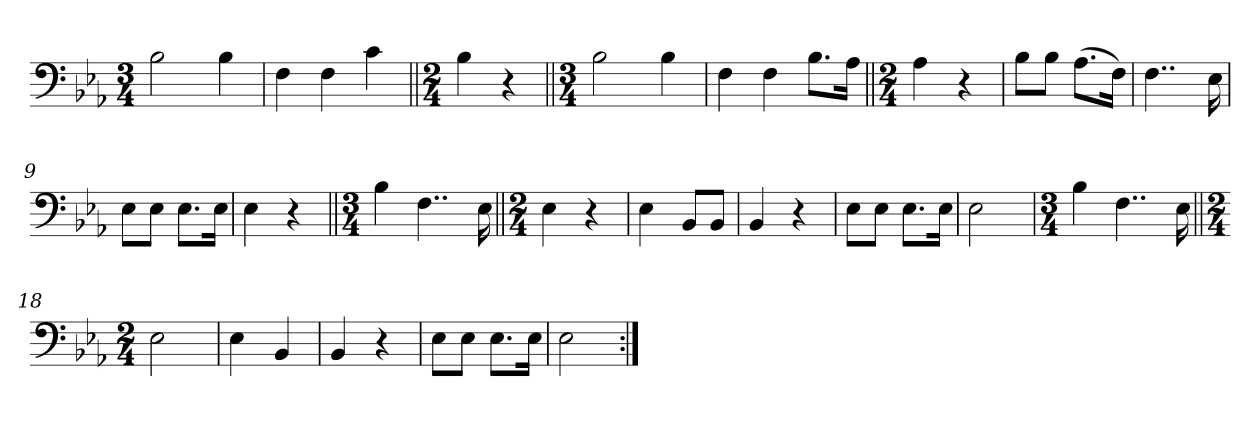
**kern
*part1
*staff1
*clefF4
*k[b-e-a-]
*M3/4
=1
2B-\
4B-\
=2
4F\
4F\
4c\
=3||
*M2/4
4B-\
4r
=4||
*M3/4
2B-\
4B-\
=5
4F\
4F\
8.B-\L
16A-\Jk
=6||
*M2/4
4A-\
4r
=7
8B-\L
8B-\J
(8.A-\L
16F\Jk)
=8
4..F\
16E-\
=9
8E-\L
8E-\J
8.E-\L
16E-\Jk
=10
4E-\
4r
=11||
*M3/4
4B-\
4..F\
16E-\
=12||
*M2/4
4E-\
4r
=13
4E-\
8BB-/L
8BB-/J
=14
4BB-/
4r
=15
8E-\L
8E-\J
8.E-\L
16E-\Jk
=16
2E-\
=17
*M3/4
4B-\
4..F\
16E-\
=18||
*M2/4
2E-\
=19
4E-\
4BB-/
=20
4BB-/
4r
=21
8E-\L
8E-\J
8.E-\L
16E-\Jk
=22
2E-\
=:|!
*-
